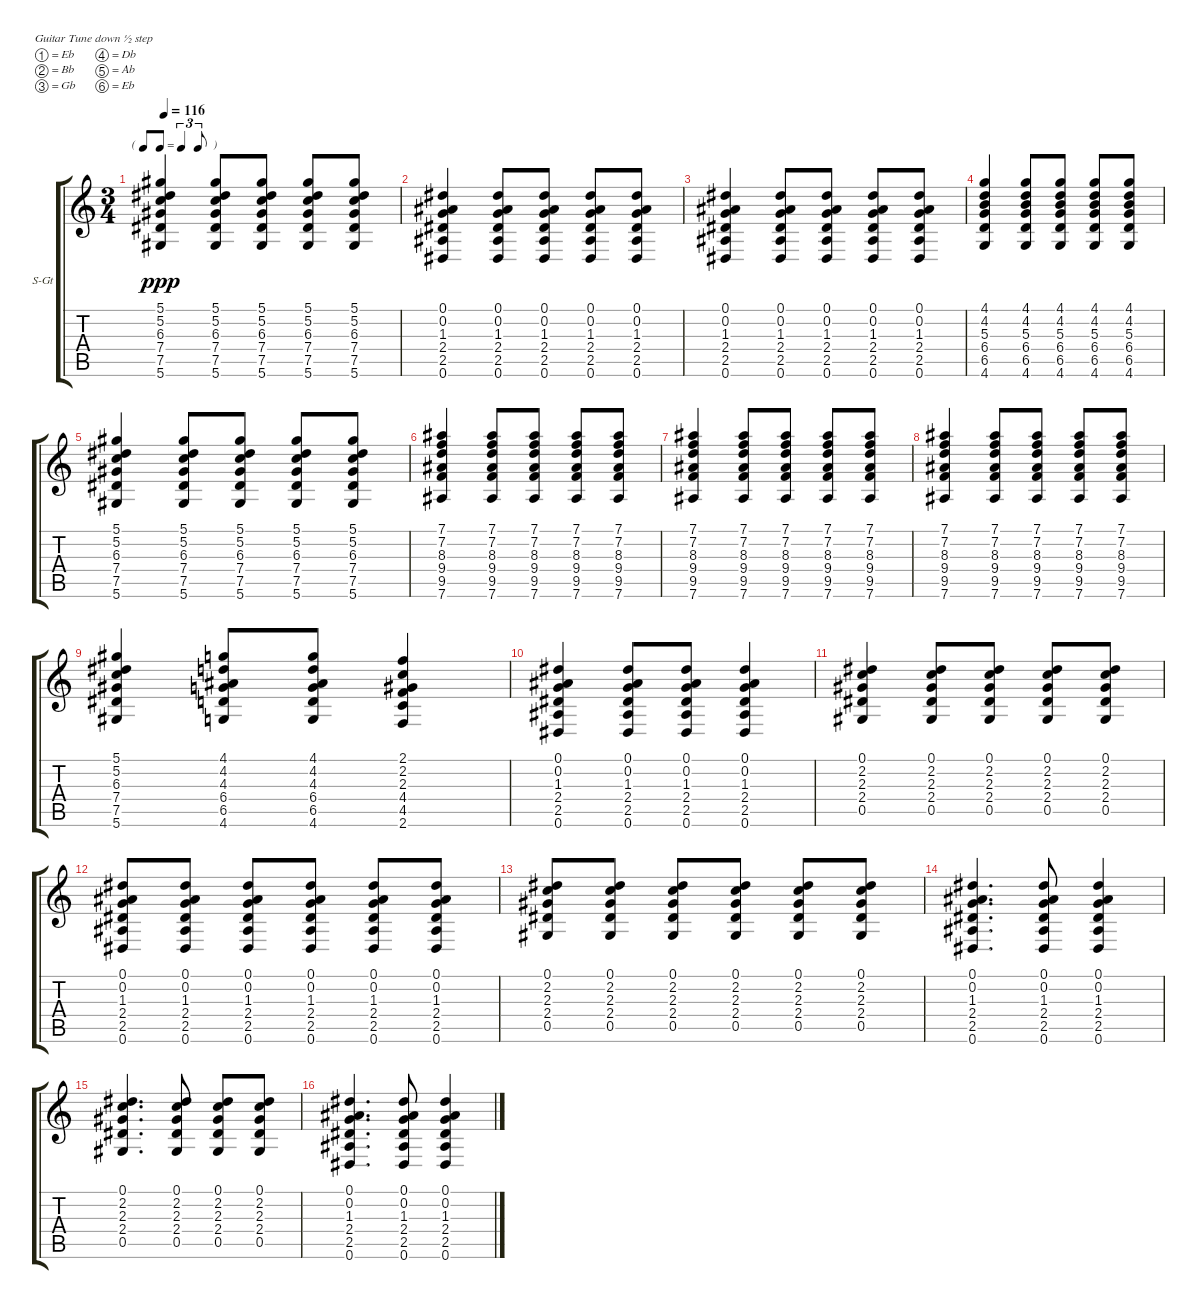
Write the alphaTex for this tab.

\bracketExtendMode groupsimilarinstruments
\firstSystemTrackNameOrientation horizontal
\otherSystemsTrackNameOrientation horizontal
\track ("Acoustic Guitar 2" "S-Gt") {instrument acousticgrandpiano}
\staff {score tabs}
\tuning (Eb4 Bb3 Gb3 Db3 Ab2 Eb2)
\displaytranspose 12
\ts (3 4)
\tf triplet8th
\tempo 116
\clef g2
\ks c
(5.1 5.2 6.3 7.4 7.5 5.6).4{dy ppp} (5.1 5.2 6.3 7.4 7.5 5.6).8 (5.1 5.2 6.3 7.4 7.5 5.6).8 (5.1 5.2 6.3 7.4 7.5 5.6).8 (5.1 5.2 6.3 7.4 7.5 5.6).8 |
(0.1 0.2 1.3 2.4 2.5 0.6).4 (0.1 0.2 1.3 2.4 2.5 0.6).8 (0.1 0.2 1.3 2.4 2.5 0.6).8 (0.1 0.2 1.3 2.4 2.5 0.6).8 (0.1 0.2 1.3 2.4 2.5 0.6).8 |
(0.1 0.2 1.3 2.4 2.5 0.6).4 (0.1 0.2 1.3 2.4 2.5 0.6).8 (0.1 0.2 1.3 2.4 2.5 0.6).8 (0.1 0.2 1.3 2.4 2.5 0.6).8 (0.1 0.2 1.3 2.4 2.5 0.6).8 |
(4.1 4.2 5.3 6.4 6.5 4.6).4 (4.1 4.2 5.3 6.4 6.5 4.6).8 (4.1 4.2 5.3 6.4 6.5 4.6).8 (4.1 4.2 5.3 6.4 6.5 4.6).8 (4.1 4.2 5.3 6.4 6.5 4.6).8 |
(5.1 5.2 6.3 7.4 7.5 5.6).4 (5.1 5.2 6.3 7.4 7.5 5.6).8 (5.1 5.2 6.3 7.4 7.5 5.6).8 (5.1 5.2 6.3 7.4 7.5 5.6).8 (5.1 5.2 6.3 7.4 7.5 5.6).8 |
(7.1 7.2 8.3 9.4 9.5 7.6).4 (7.1 7.2 8.3 9.4 9.5 7.6).8 (7.1 7.2 8.3 9.4 9.5 7.6).8 (7.1 7.2 8.3 9.4 9.5 7.6).8 (7.1 7.2 8.3 9.4 9.5 7.6).8 |
(7.1 7.2 8.3 9.4 9.5 7.6).4 (7.1 7.2 8.3 9.4 9.5 7.6).8 (7.1 7.2 8.3 9.4 9.5 7.6).8 (7.1 7.2 8.3 9.4 9.5 7.6).8 (7.1 7.2 8.3 9.4 9.5 7.6).8 |
(7.1 7.2 8.3 9.4 9.5 7.6).4 (7.1 7.2 8.3 9.4 9.5 7.6).8 (7.1 7.2 8.3 9.4 9.5 7.6).8 (7.1 7.2 8.3 9.4 9.5 7.6).8 (7.1 7.2 8.3 9.4 9.5 7.6).8 |
(5.1 5.2 6.3 7.4 7.5 5.6).4 (4.1 4.2 4.3 6.4 6.5 4.6).8 (4.1 4.2 4.3 6.4 6.5 4.6).8 (2.1 2.2 2.3 4.4 4.5 2.6).4 |
(0.1 0.2 1.3 2.4 2.5 0.6).4 (0.1 0.2 1.3 2.4 2.5 0.6).8 (0.1 0.2 1.3 2.4 2.5 0.6).8 (0.1 0.2 1.3 2.4 2.5 0.6).4 |
(0.1 2.2 2.3 2.4 0.5).4 (0.1 2.2 2.3 2.4 0.5).8 (0.1 2.2 2.3 2.4 0.5).8 (0.1 2.2 2.3 2.4 0.5).8 (0.1 2.2 2.3 2.4 0.5).8 |
(0.1 0.2 1.3 2.4 2.5 0.6).8 (0.1 0.2 1.3 2.4 2.5 0.6).8 (0.1 0.2 1.3 2.4 2.5 0.6).8 (0.1 0.2 1.3 2.4 2.5 0.6).8 (0.1 0.2 1.3 2.4 2.5 0.6).8 (0.1 0.2 1.3 2.4 2.5 0.6).8 |
(0.1 2.2 2.3 2.4 0.5).8 (0.1 2.2 2.3 2.4 0.5).8 (0.1 2.2 2.3 2.4 0.5).8 (0.1 2.2 2.3 2.4 0.5).8 (0.1 2.2 2.3 2.4 0.5).8 (0.1 2.2 2.3 2.4 0.5).8 |
(0.1 0.2 1.3 2.4 2.5 0.6).4{d} (0.1 0.2 1.3 2.4 2.5 0.6).8 (0.1 0.2 1.3 2.4 2.5 0.6).4 |
(0.1 2.2 2.3 2.4 0.5).4{d} (0.1 2.2 2.3 2.4 0.5).8 (0.1 2.2 2.3 2.4 0.5).8 (0.1 2.2 2.3 2.4 0.5).8 |
(0.1 0.2 1.3 2.4 2.5 0.6).4{d} (0.1 0.2 1.3 2.4 2.5 0.6).8 (0.1 0.2 1.3 2.4 2.5 0.6).4
